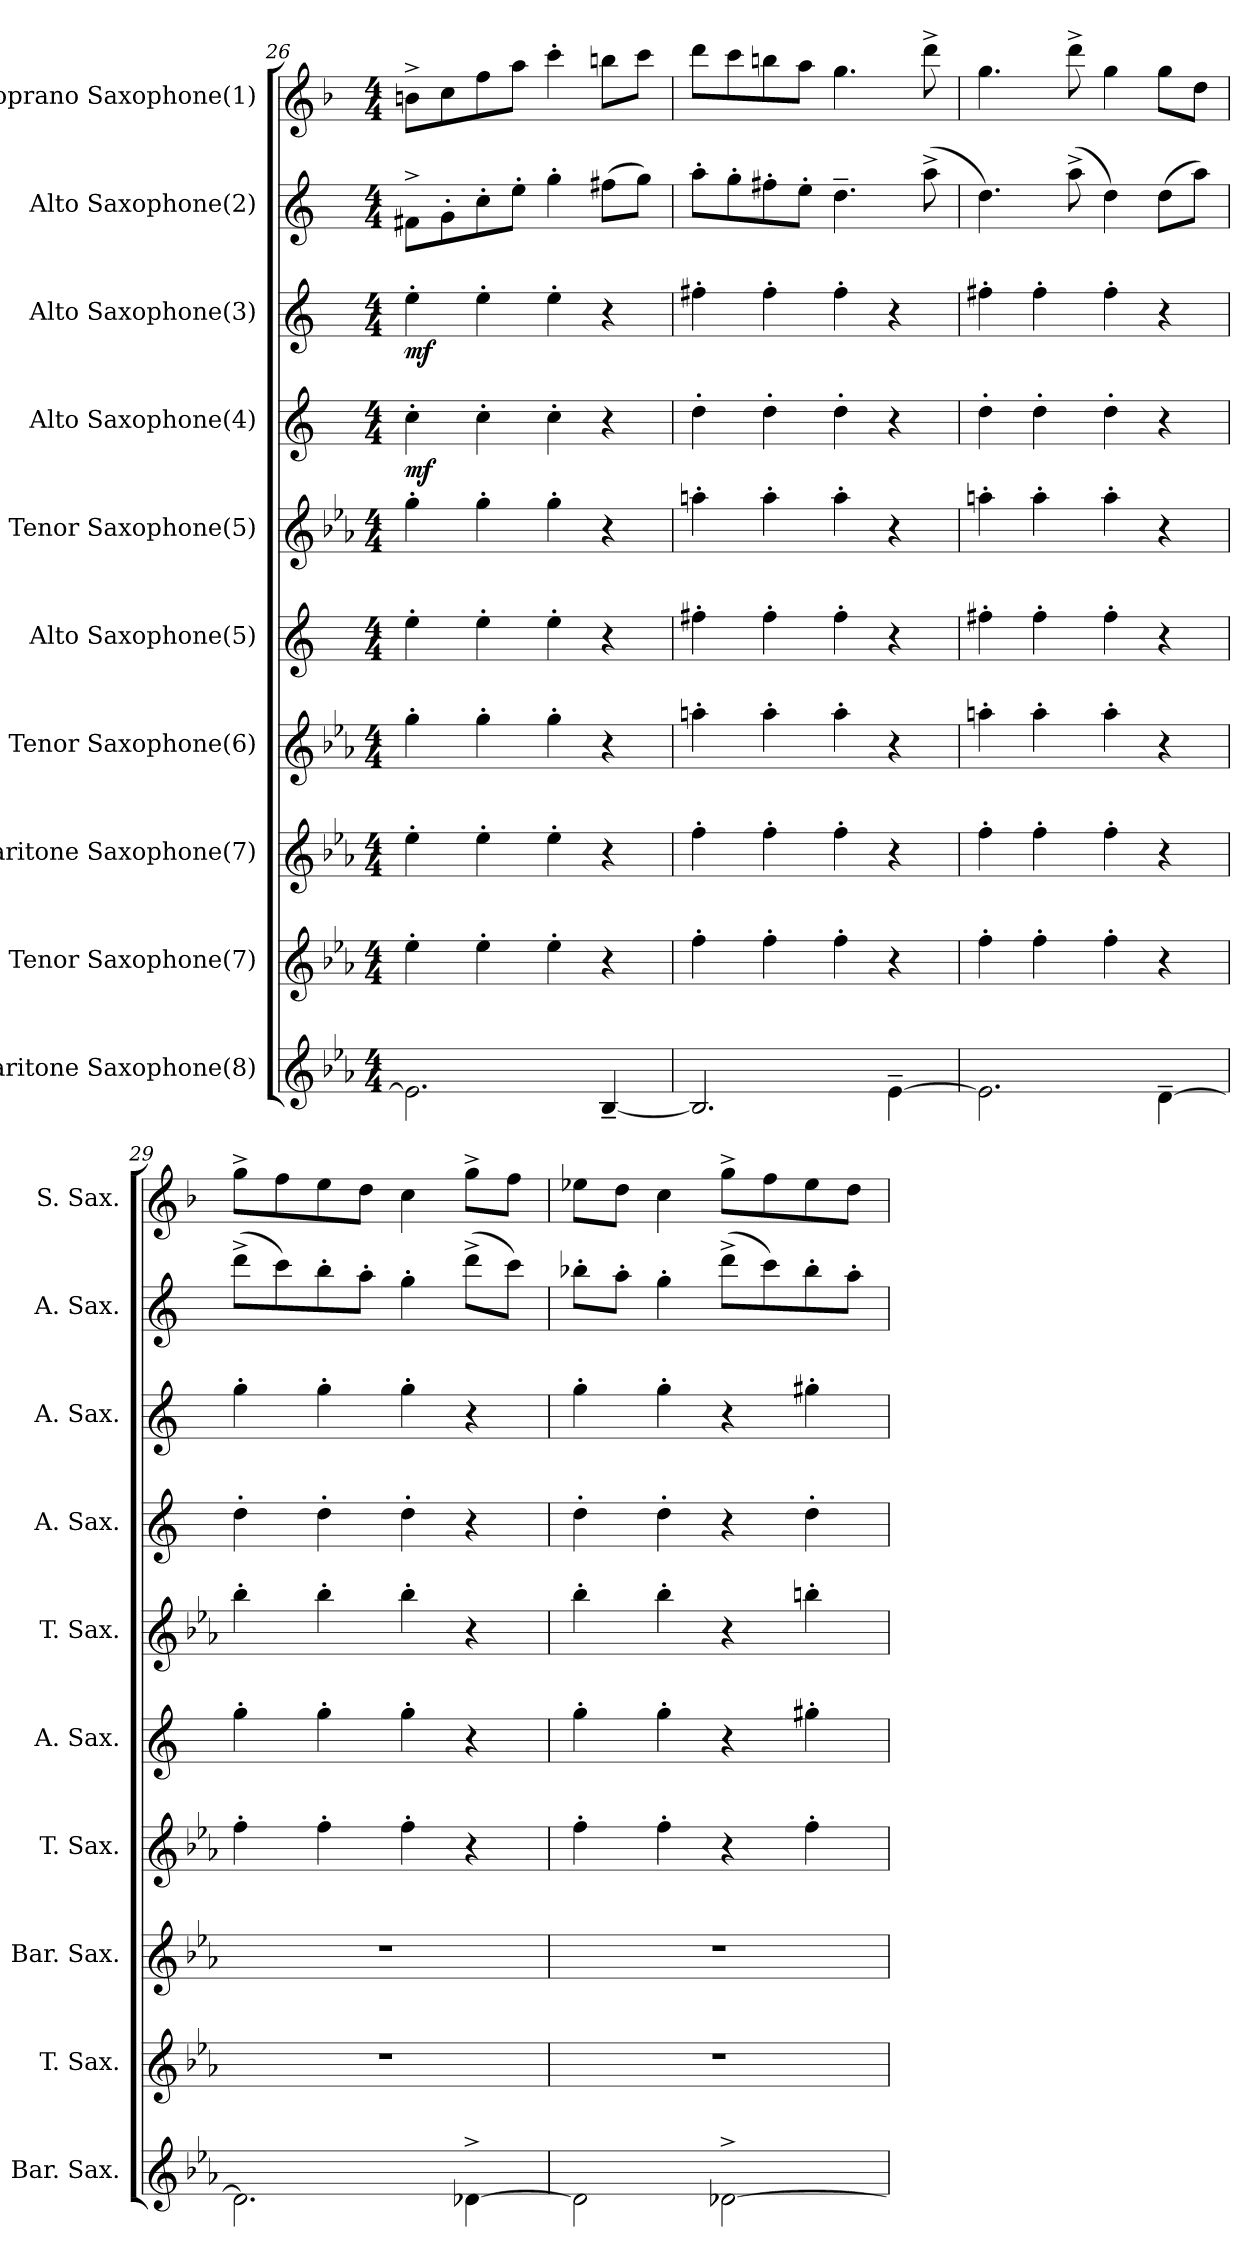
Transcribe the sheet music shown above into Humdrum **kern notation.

**kern	**kern	**kern	**kern	**kern	**kern	**kern	**dynam	**kern	**dynam	**kern	**kern
*part10	*part9	*part8	*part7	*part6	*part5	*part4	*part4	*part3	*part3	*part2	*part1
*staff10	*staff9	*staff8	*staff7	*staff6	*staff5	*staff4	*staff4	*staff3	*staff3	*staff2	*staff1
*I"Baritone Saxophone(8)	*I"Tenor Saxophone(7)	*I"Baritone Saxophone(7)	*I"Tenor Saxophone(6)	*I"Alto Saxophone(5)	*I"Tenor Saxophone(5)	*I"Alto Saxophone(4)	*	*I"Alto Saxophone(3)	*	*I"Alto Saxophone(2)	*I"Soprano Saxophone(1)
*I'Bar. Sax.	*I'T. Sax.	*I'Bar. Sax.	*I'T. Sax.	*I'A. Sax.	*I'T. Sax.	*I'A. Sax.	*	*I'A. Sax.	*	*I'A. Sax.	*I'S. Sax.
*clefG2	*clefG2	*clefG2	*clefG2	*clefG2	*clefG2	*clefG2	*	*clefG2	*	*clefG2	*clefG2
*ITrd12c21	*ITrd8c14	*ITrd12c21	*ITrd8c14	*ITrd5c9	*ITrd8c14	*ITrd5c9	*	*ITrd5c9	*	*ITrd5c9	*ITrd1c2
*k[b-e-a-]	*k[b-e-a-]	*k[b-e-a-]	*k[b-e-a-]	*k[b-e-a-]	*k[b-e-a-]	*k[b-e-a-]	*	*k[b-e-a-]	*	*k[b-e-a-]	*k[b-e-a-]
*M4/4	*M4/4	*M4/4	*M4/4	*M4/4	*M4/4	*M4/4	*	*M4/4	*	*M4/4	*M4/4
=26	=26	=26	=26	=26	=26	=26	=26	=26	=26	=26	=26
!	!	!	!	!	!	!	!LO:DY:b	!	!LO:DY:b	!	!
2.E-\]	4e-'\	4e-'\	4g'\	4g'\	4g'\	4e-'\	mf	4g'\	mf	8An^\L	8an^\L
.	.	.	.	.	.	.	.	.	.	8B-'\	8b-\
.	4e-'\	4e-'\	4g'\	4g'\	4g'\	4e-'\	.	4g'\	.	8e-'\	8ee-\
.	.	.	.	.	.	.	.	.	.	8g'\J	8gg\J
.	4e-'\	4e-'\	4g'\	4g'\	4g'\	4e-'\	.	4g'\	.	4b-'\	4bb-'\
[4BB-~/	4r	4r	4r	4r	4r	4r	.	4r	.	(8an\L	8aan\L
.	.	.	.	.	.	.	.	.	.	8b-\J)	8bb-\J
!!LO:PB:g=z
=27	=27	=27	=27	=27	=27	=27	=27	=27	=27	=27	=27
2.BB-/]	4f'\	4f'\	4an'\	4an'\	4an'\	4f'\	.	4an'\	.	8cc'\L	8ccc\L
.	.	.	.	.	.	.	.	.	.	8b-'\	8bb-\
.	4f'\	4f'\	4a'\	4a'\	4a'\	4f'\	.	4a'\	.	8an'\	8aan\
.	.	.	.	.	.	.	.	.	.	8g'\J	8gg\J
.	4f'\	4f'\	4a'\	4a'\	4a'\	4f'\	.	4a'\	.	4.f~\	4.ff\
[4E-~\	4r	4r	4r	4r	4r	4r	.	4r	.	.	.
.	.	.	.	.	.	.	.	.	.	(8cc^\	8ccc^\
=28	=28	=28	=28	=28	=28	=28	=28	=28	=28	=28	=28
2.E-\]	4f'\	4f'\	4an'\	4an'\	4an'\	4f'\	.	4an'\	.	4.f\)	4.ff\
.	4f'\	4f'\	4a'\	4a'\	4a'\	4f'\	.	4a'\	.	.	.
.	.	.	.	.	.	.	.	.	.	(8cc^\	8ccc^\
.	4f'\	4f'\	4a'\	4a'\	4a'\	4f'\	.	4a'\	.	4f\)	4ff\
[4D~\	4r	4r	4r	4r	4r	4r	.	4r	.	(8f\L	8ff\L
.	.	.	.	.	.	.	.	.	.	8cc\J)	8cc\J
=29	=29	=29	=29	=29	=29	=29	=29	=29	=29	=29	=29
2.D\]	1r	1r	4f'\	4b-'\	4b-'\	4f'\	.	4b-'\	.	(8ff^\L	8ff^\L
.	.	.	.	.	.	.	.	.	.	8ee-\)	8ee-\
.	.	.	4f'\	4b-'\	4b-'\	4f'\	.	4b-'\	.	8dd'\	8dd\
.	.	.	.	.	.	.	.	.	.	8cc'\J	8cc\J
.	.	.	4f'\	4b-'\	4b-'\	4f'\	.	4b-'\	.	4b-'\	4b-\
[4D-X^\	.	.	4r	4r	4r	4r	.	4r	.	(8ff^\L	8ff^\L
.	.	.	.	.	.	.	.	.	.	8ee-\J)	8ee-\J
=30	=30	=30	=30	=30	=30	=30	=30	=30	=30	=30	=30
2D-\]	1r	1r	4f'\	4b-'\	4b-'\	4f'\	.	4b-'\	.	8dd-X'\L	8dd-X\L
.	.	.	.	.	.	.	.	.	.	8cc'\J	8cc\J
.	.	.	4f'\	4b-'\	4b-'\	4f'\	.	4b-'\	.	4b-'\	4b-\
[2D-X^\	.	.	4r	4r	4r	4r	.	4r	.	(8ff^\L	8ff^\L
.	.	.	.	.	.	.	.	.	.	8ee-\)	8ee-\
.	.	.	4f'\	4bn'\	4bn'\	4f'\	.	4bn'\	.	8dd-'\	8dd-\
.	.	.	.	.	.	.	.	.	.	8cc'\J	8cc\J
=	=	=	=	=	=	=	=	=	=	=	=
*-	*-	*-	*-	*-	*-	*-	*-	*-	*-	*-	*-
